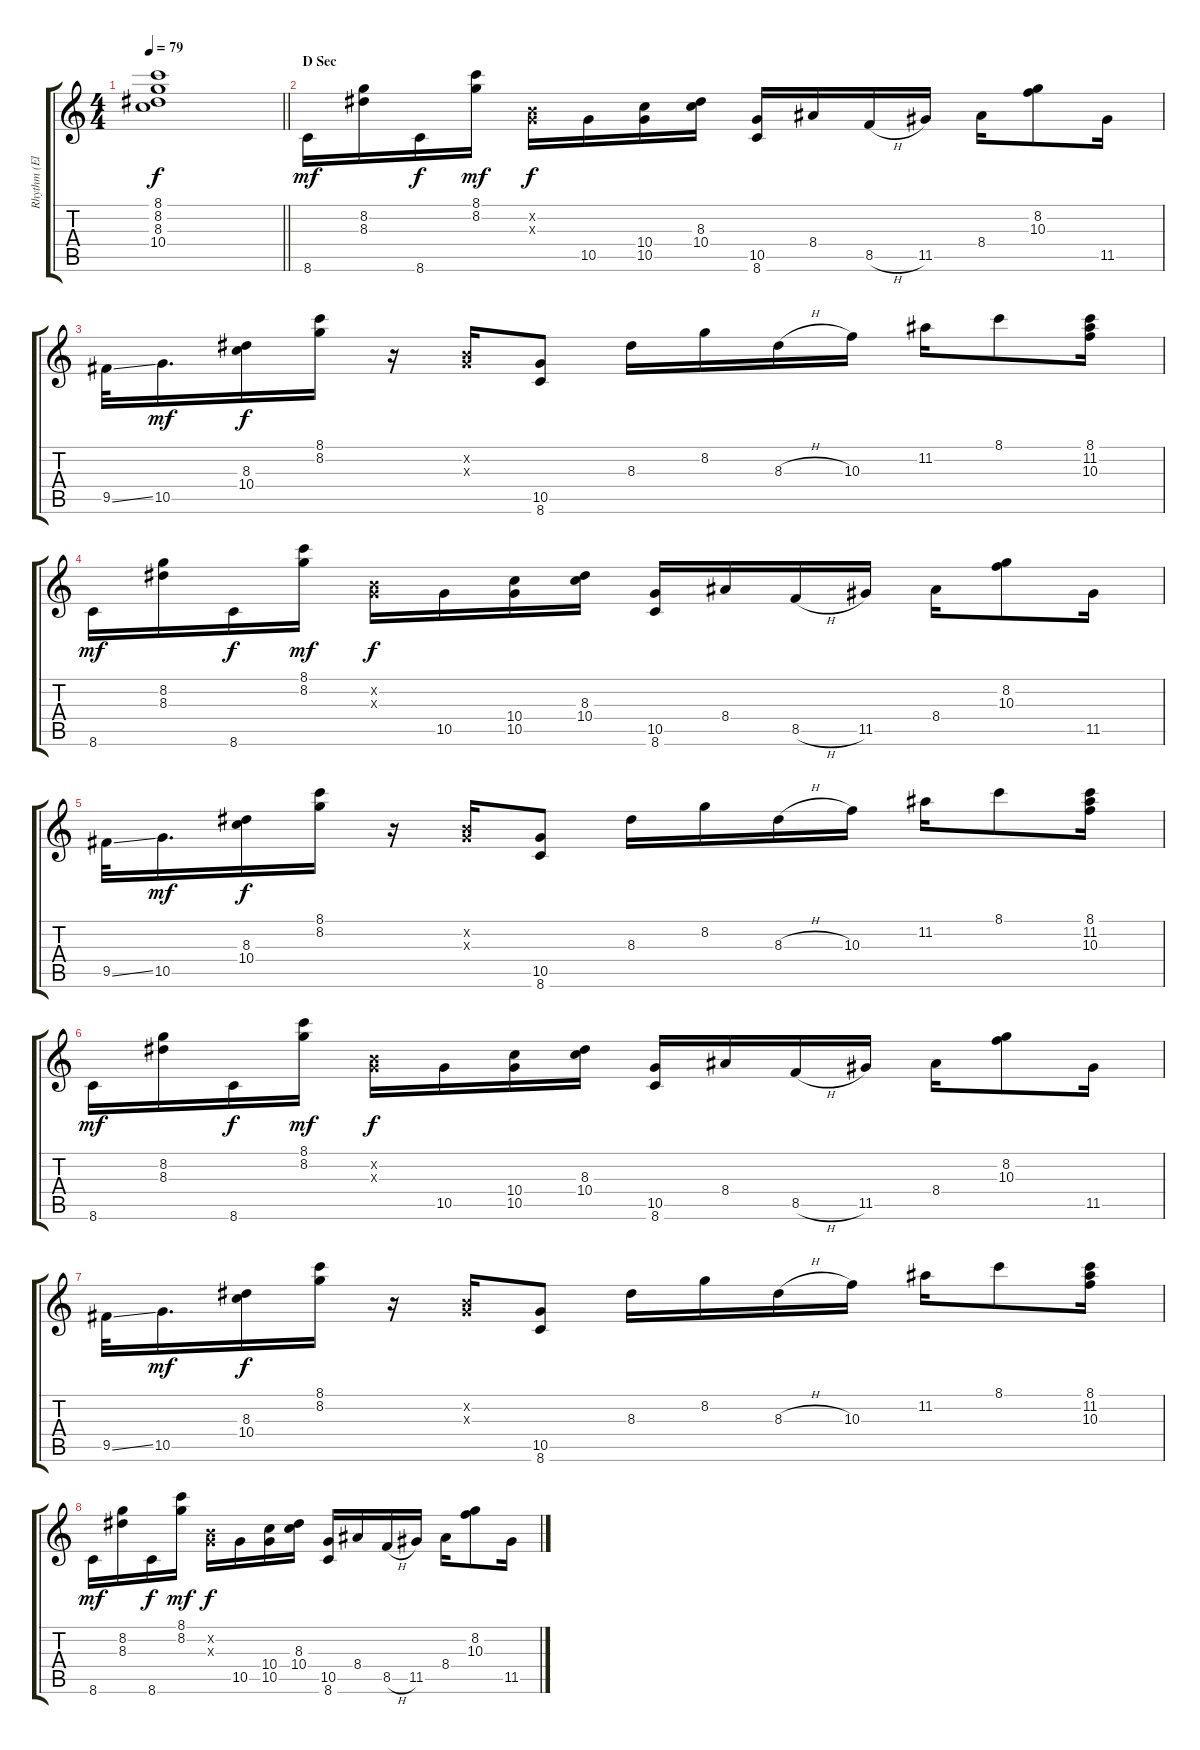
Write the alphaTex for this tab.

\track ("Rhythm (Electric Guitar (Clean)" "Rhythm (El") {instrument electricguitarclean}
\staff {score tabs}
\tuning (E4 B3 G3 D3 A2 E2) {hide}
\ts (4 4)
\tempo 79
\clef g2
\barLineRight lightlight
\ks c
(8.1 8.2 8.3 10.4).1{dy f} |
\section ("" "D Sec")
8.6.16{dy mf} (8.2 8.3).16 8.6.16{dy f} (8.1 8.2).16{dy mf} (0.2{x} 0.3{x}).16{dy f} 10.5.16 (10.4 10.5).16 (8.3 10.4).16 (10.5 8.6).16 8.4.16 8.5{h}.16 11.5.16 8.4.16 (8.2 10.3).8 11.5.16 |
9.5{ss}.32 10.5.16{d dy mf} (8.3 10.4).16{dy f} (8.1 8.2).16 r.16 (0.2{x} 0.3{x}).16 (10.5 8.6).8 8.3.16 8.2.16 8.3{h}.16 10.3.16 11.2.16 8.1.8 (8.1 11.2 10.3).16 |
8.6.16{dy mf} (8.2 8.3).16 8.6.16{dy f} (8.1 8.2).16{dy mf} (0.2{x} 0.3{x}).16{dy f} 10.5.16 (10.4 10.5).16 (8.3 10.4).16 (10.5 8.6).16 8.4.16 8.5{h}.16 11.5.16 8.4.16 (8.2 10.3).8 11.5.16 |
9.5{ss}.32 10.5.16{d dy mf} (8.3 10.4).16{dy f} (8.1 8.2).16 r.16 (0.2{x} 0.3{x}).16 (10.5 8.6).8 8.3.16 8.2.16 8.3{h}.16 10.3.16 11.2.16 8.1.8 (8.1 11.2 10.3).16 |
8.6.16{dy mf} (8.2 8.3).16 8.6.16{dy f} (8.1 8.2).16{dy mf} (0.2{x} 0.3{x}).16{dy f} 10.5.16 (10.4 10.5).16 (8.3 10.4).16 (10.5 8.6).16 8.4.16 8.5{h}.16 11.5.16 8.4.16 (8.2 10.3).8 11.5.16 |
9.5{ss}.32 10.5.16{d dy mf} (8.3 10.4).16{dy f} (8.1 8.2).16 r.16 (0.2{x} 0.3{x}).16 (10.5 8.6).8 8.3.16 8.2.16 8.3{h}.16 10.3.16 11.2.16 8.1.8 (8.1 11.2 10.3).16 |
8.6.16{dy mf} (8.2 8.3).16 8.6.16{dy f} (8.1 8.2).16{dy mf} (0.2{x} 0.3{x}).16{dy f} 10.5.16 (10.4 10.5).16 (8.3 10.4).16 (10.5 8.6).16 8.4.16 8.5{h}.16 11.5.16 8.4.16 (8.2 10.3).8 11.5.16
